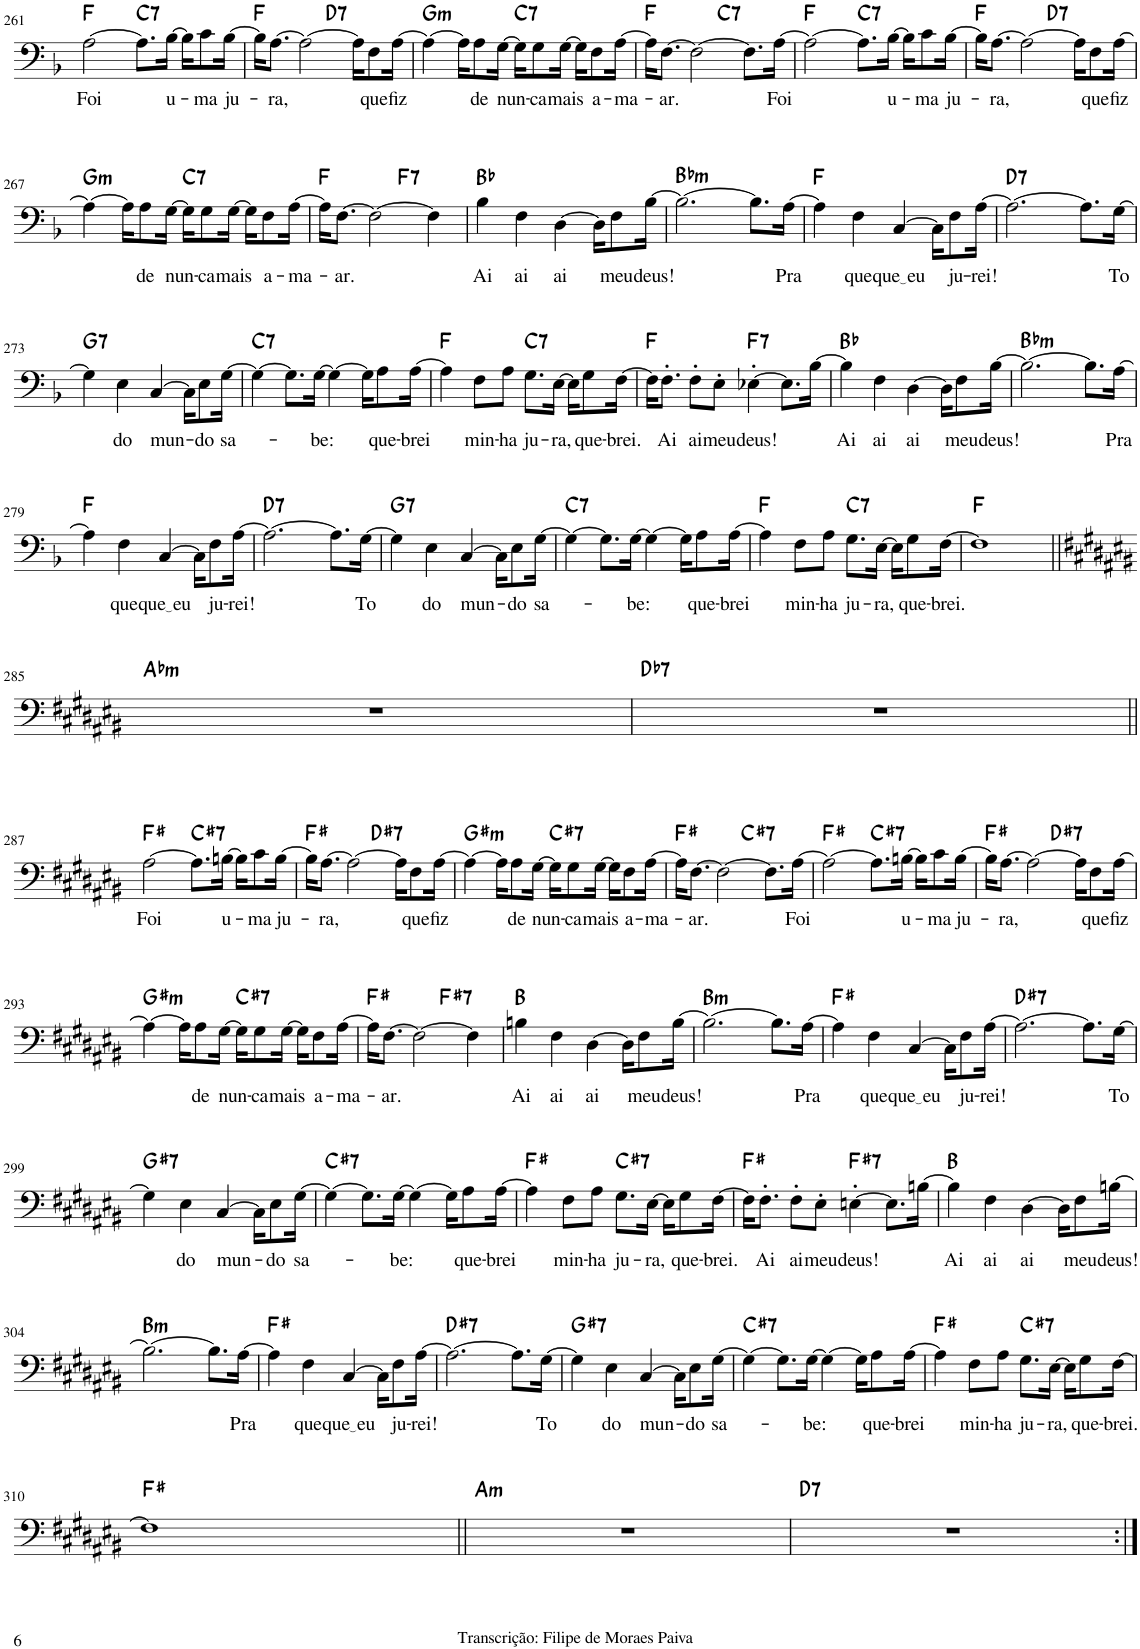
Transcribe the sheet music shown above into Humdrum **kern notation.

**kern	**text	**harte
*part1	*part1	*part1
*staff1	*staff1	*
*I"Melodia	*	*
!!LO:PB:g=z
*clefF4	*	*
*k[b-]	*	*
*M4/4	*	*
=261	=261	=261
!	!LO:LY:b	!
[2A\	Foi	F:maj
!	!	!LO:H:kt=7
8.A\L]	.	C:7
!	!LO:LY:b	!
[16B-\Jk	u-	.
16B-\KL]	.	.
!	!LO:LY:b	!
8c\	-ma	.
!	!LO:LY:b	!
[16B-\Jk	ju-	.
=262	=262	=262
*^	*	*
16B-\KL]	2ryy	.	F:maj
!	!	!LO:LY:b	!
[8.A\J	.	-ra,	.
2A\_	.	.	.
!	!	!	!LO:H:kt=7
.	2ryy	.	D:7
16A\KL]	.	.	.
!	!	!LO:LY:b	!
8F\	.	que	.
!	!	!LO:LY:b	!
[16A\Jk	.	fiz	.
=263	=263	=263	=263
!	!	!	!LO:H:kt=m
*v	*v	*	*
4A\_	.	G:min
16A\KL]	.	.
!	!LO:LY:b	!
8A\	de	.
!	!LO:LY:b	!
[16G\Jk	nun-	.
!	!	!LO:H:kt=7
16G\KL]	.	C:7
!	!LO:LY:b	!
8G\	-ca	.
!	!LO:LY:b	!
[16G\Jk	mais	.
16G\KL]	.	.
!	!LO:LY:b	!
8F\	a-	.
!	!LO:LY:b	!
[16A\Jk	-ma-	.
=264	=264	=264
*^	*	*
16A\KL]	2ryy	.	F:maj
!	!	!LO:LY:b	!
[8.F\J	.	-ar.	.
2F\_	.	.	.
!	!	!	!LO:H:kt=7
.	2ryy	.	C:7
8.F\L]	.	.	.
!	!	!LO:LY:b	!
[16A\Jk	.	Foi	.
*v	*v	*	*
=265	=265	=265
2A\_	.	F:maj
!	!	!LO:H:kt=7
8.A\L]	.	C:7
!	!LO:LY:b	!
[16B-\Jk	u-	.
16B-\KL]	.	.
!	!LO:LY:b	!
8c\	-ma	.
!	!LO:LY:b	!
[16B-\Jk	ju-	.
=266	=266	=266
*^	*	*
16B-\KL]	2ryy	.	F:maj
!	!	!LO:LY:b	!
[8.A\J	.	-ra,	.
2A\_	.	.	.
!	!	!	!LO:H:kt=7
.	2ryy	.	D:7
16A\KL]	.	.	.
!	!	!LO:LY:b	!
8F\	.	que	.
!	!	!LO:LY:b	!
[16A\Jk	.	fiz	.
!!LO:LB:g=z	!!
=267	=267	=267	=267
!	!	!	!LO:H:kt=m
*v	*v	*	*
4A\_	.	G:min
16A\KL]	.	.
!	!LO:LY:b	!
8A\	de	.
!	!LO:LY:b	!
[16G\Jk	nun-	.
!	!	!LO:H:kt=7
16G\KL]	.	C:7
!	!LO:LY:b	!
8G\	-ca	.
!	!LO:LY:b	!
[16G\Jk	mais	.
16G\KL]	.	.
!	!LO:LY:b	!
8F\	a-	.
!	!LO:LY:b	!
[16A\Jk	-ma-	.
=268	=268	=268
*^	*	*
16A\KL]	2ryy	.	F:maj
!	!	!LO:LY:b	!
[8.F\J	.	-ar.	.
2F\_	.	.	.
!	!	!	!LO:H:kt=7
.	2ryy	.	F:7
4F\]	.	.	.
=269	=269	=269	=269
!	!	!LO:LY:b	!
*v	*v	*	*
4B-\	Ai	Bb:maj
!	!LO:LY:b	!
4F\	ai	.
!	!LO:LY:b	!
[4D\	ai	.
16D\KL]	.	.
!	!LO:LY:b	!
8F\	meu	.
!	!LO:LY:b	!
[16B-\Jk	deus!	.
=270	=270	=270
!	!	!LO:H:kt=m
2.B-\_	.	Bb:min
8.B-\L]	.	.
!	!LO:LY:b	!
[16A\Jk	Pra	.
=271	=271	=271
4A\]	.	F:maj
!	!LO:LY:b	!
4F\	que	.
!	!LO:LY:b	!
[4C/	que eu	.
16C\KL]	.	.
!	!LO:LY:b	!
8F\	ju-	.
!	!LO:LY:b	!
[16A\Jk	-rei!	.
=272	=272	=272
!	!	!LO:H:kt=7
2.A\_	.	D:7
8.A\L]	.	.
!	!LO:LY:b	!
[16G\Jk	To	.
!!LO:LB:g=z
=273	=273	=273
!	!	!LO:H:kt=7
4G\]	.	G:7
!	!LO:LY:b	!
4E\	do	.
!	!LO:LY:b	!
[4C/	mun-	.
16C\KL]	.	.
!	!LO:LY:b	!
8E\	-do	.
!	!LO:LY:b	!
[16G\Jk	sa-	.
=274	=274	=274
!	!	!LO:H:kt=7
4G\_	.	C:7
8.G\L]	.	.
!	!LO:LY:b	!
[16G\Jk	-be:	.
4G\_	.	.
16G\KL]	.	.
!	!LO:LY:b	!
8A\	que-	.
!	!LO:LY:b	!
[16A\Jk	-brei	.
=275	=275	=275
4A\]	.	F:maj
!	!LO:LY:b	!
8F\L	min-	.
!	!LO:LY:b	!
8A\J	-ha	.
!	!LO:LY:b	!LO:H:kt=7
8.G\L	ju-	C:7
!	!LO:LY:b	!
[16E\Jk	-ra,	.
16E\KL]	.	.
!	!LO:LY:b	!
8G\	que-	.
!	!LO:LY:b	!
[16F\Jk	-brei.	.
=276	=276	=276
16F\KL]	.	F:maj
!	!LO:LY:b	!
8.F'\J	Ai	.
!	!LO:LY:b	!
8F'\L	ai	.
!	!LO:LY:b	!
8E'\J	meu	.
!	!LO:LY:b	!LO:H:kt=7
[4E-X'\	deus!	F:7
8.E-\L]	.	.
[16B-\Jk	.	.
=277	=277	=277
!	!LO:LY:b	!
4B-\]	Ai	Bb:maj
!	!LO:LY:b	!
4F\	ai	.
!	!LO:LY:b	!
[4D\	ai	.
16D\KL]	.	.
!	!LO:LY:b	!
8F\	meu	.
!	!LO:LY:b	!
[16B-\Jk	deus!	.
=278	=278	=278
!	!	!LO:H:kt=m
2.B-\_	.	Bb:min
8.B-\L]	.	.
!	!LO:LY:b	!
[16A\Jk	Pra	.
!!LO:LB:g=z
=279	=279	=279
4A\]	.	F:maj
!	!LO:LY:b	!
4F\	que	.
!	!LO:LY:b	!
[4C/	que eu	.
16C\KL]	.	.
!	!LO:LY:b	!
8F\	ju-	.
!	!LO:LY:b	!
[16A\Jk	-rei!	.
=280	=280	=280
!	!	!LO:H:kt=7
2.A\_	.	D:7
8.A\L]	.	.
!	!LO:LY:b	!
[16G\Jk	To	.
=281	=281	=281
!	!	!LO:H:kt=7
4G\]	.	G:7
!	!LO:LY:b	!
4E\	do	.
!	!LO:LY:b	!
[4C/	mun-	.
16C\KL]	.	.
!	!LO:LY:b	!
8E\	-do	.
!	!LO:LY:b	!
[16G\Jk	sa-	.
=282	=282	=282
!	!	!LO:H:kt=7
4G\_	.	C:7
8.G\L]	.	.
!	!LO:LY:b	!
[16G\Jk	-be:	.
4G\_	.	.
16G\KL]	.	.
!	!LO:LY:b	!
8A\	que-	.
!	!LO:LY:b	!
[16A\Jk	-brei	.
=283	=283	=283
4A\]	.	F:maj
!	!LO:LY:b	!
8F\L	min-	.
!	!LO:LY:b	!
8A\J	-ha	.
!	!LO:LY:b	!LO:H:kt=7
8.G\L	ju-	C:7
!	!LO:LY:b	!
[16E\Jk	-ra,	.
16E\KL]	.	.
!	!LO:LY:b	!
8G\	que-	.
!	!LO:LY:b	!
[16F\Jk	-brei.	.
=284	=284	=284
1F]	.	F:maj
!!LO:LB:g=z
=285||	=285||	=285||
*k[f#c#g#d#a#e#b#]	*	*
!	!	!LO:H:kt=m
1r	.	Ab:min
=286	=286	=286
!	!	!LO:H:kt=7
1r	.	Db:7
!!LO:LB:g=z
=287||	=287||	=287||
!	!LO:LY:b	!
[2A#\	Foi	F#:maj
!	!	!LO:H:kt=7
8.A#\L]	.	C#:7
!	!LO:LY:b	!
[16Bn\Jk	u-	.
16B\KL]	.	.
!	!LO:LY:b	!
8c#\	-ma	.
!	!LO:LY:b	!
[16B\Jk	ju-	.
=288	=288	=288
*^	*	*
16B\KL]	2ryy	.	F#:maj
!	!	!LO:LY:b	!
[8.A#\J	.	-ra,	.
2A#\_	.	.	.
!	!	!	!LO:H:kt=7
.	2ryy	.	D#:7
16A#\KL]	.	.	.
!	!	!LO:LY:b	!
8F#\	.	que	.
!	!	!LO:LY:b	!
[16A#\Jk	.	fiz	.
=289	=289	=289	=289
!	!	!	!LO:H:kt=m
*v	*v	*	*
4A#\_	.	G#:min
16A#\KL]	.	.
!	!LO:LY:b	!
8A#\	de	.
!	!LO:LY:b	!
[16G#\Jk	nun-	.
!	!	!LO:H:kt=7
16G#\KL]	.	C#:7
!	!LO:LY:b	!
8G#\	-ca	.
!	!LO:LY:b	!
[16G#\Jk	mais	.
16G#\KL]	.	.
!	!LO:LY:b	!
8F#\	a-	.
!	!LO:LY:b	!
[16A#\Jk	-ma-	.
=290	=290	=290
*^	*	*
16A#\KL]	2ryy	.	F#:maj
!	!	!LO:LY:b	!
[8.F#\J	.	-ar.	.
2F#\_	.	.	.
!	!	!	!LO:H:kt=7
.	2ryy	.	C#:7
8.F#\L]	.	.	.
!	!	!LO:LY:b	!
[16A#\Jk	.	Foi	.
*v	*v	*	*
=291	=291	=291
2A#\_	.	F#:maj
!	!	!LO:H:kt=7
8.A#\L]	.	C#:7
!	!LO:LY:b	!
[16Bn\Jk	u-	.
16B\KL]	.	.
!	!LO:LY:b	!
8c#\	-ma	.
!	!LO:LY:b	!
[16B\Jk	ju-	.
=292	=292	=292
*^	*	*
16B\KL]	2ryy	.	F#:maj
!	!	!LO:LY:b	!
[8.A#\J	.	-ra,	.
2A#\_	.	.	.
!	!	!	!LO:H:kt=7
.	2ryy	.	D#:7
16A#\KL]	.	.	.
!	!	!LO:LY:b	!
8F#\	.	que	.
!	!	!LO:LY:b	!
[16A#\Jk	.	fiz	.
!!LO:LB:g=z	!!
=293	=293	=293	=293
!	!	!	!LO:H:kt=m
*v	*v	*	*
4A#\_	.	G#:min
16A#\KL]	.	.
!	!LO:LY:b	!
8A#\	de	.
!	!LO:LY:b	!
[16G#\Jk	nun-	.
!	!	!LO:H:kt=7
16G#\KL]	.	C#:7
!	!LO:LY:b	!
8G#\	-ca	.
!	!LO:LY:b	!
[16G#\Jk	mais	.
16G#\KL]	.	.
!	!LO:LY:b	!
8F#\	a-	.
!	!LO:LY:b	!
[16A#\Jk	-ma-	.
=294	=294	=294
*^	*	*
16A#\KL]	2ryy	.	F#:maj
!	!	!LO:LY:b	!
[8.F#\J	.	-ar.	.
2F#\_	.	.	.
!	!	!	!LO:H:kt=7
.	2ryy	.	F#:7
4F#\]	.	.	.
=295	=295	=295	=295
!	!	!LO:LY:b	!
*v	*v	*	*
4Bn\	Ai	B:maj
!	!LO:LY:b	!
4F#\	ai	.
!	!LO:LY:b	!
[4D#\	ai	.
16D#\KL]	.	.
!	!LO:LY:b	!
8F#\	meu	.
!	!LO:LY:b	!
[16B\Jk	deus!	.
=296	=296	=296
!	!	!LO:H:kt=m
2.B\_	.	B:min
8.B\L]	.	.
!	!LO:LY:b	!
[16A#\Jk	Pra	.
=297	=297	=297
4A#\]	.	F#:maj
!	!LO:LY:b	!
4F#\	que	.
!	!LO:LY:b	!
[4C#/	que eu	.
16C#\KL]	.	.
!	!LO:LY:b	!
8F#\	ju-	.
!	!LO:LY:b	!
[16A#\Jk	-rei!	.
=298	=298	=298
!	!	!LO:H:kt=7
2.A#\_	.	D#:7
8.A#\L]	.	.
!	!LO:LY:b	!
[16G#\Jk	To	.
!!LO:LB:g=z
=299	=299	=299
!	!	!LO:H:kt=7
4G#\]	.	G#:7
!	!LO:LY:b	!
4E#\	do	.
!	!LO:LY:b	!
[4C#/	mun-	.
16C#\KL]	.	.
!	!LO:LY:b	!
8E#\	-do	.
!	!LO:LY:b	!
[16G#\Jk	sa-	.
=300	=300	=300
!	!	!LO:H:kt=7
4G#\_	.	C#:7
8.G#\L]	.	.
!	!LO:LY:b	!
[16G#\Jk	-be:	.
4G#\_	.	.
16G#\KL]	.	.
!	!LO:LY:b	!
8A#\	que-	.
!	!LO:LY:b	!
[16A#\Jk	-brei	.
=301	=301	=301
4A#\]	.	F#:maj
!	!LO:LY:b	!
8F#\L	min-	.
!	!LO:LY:b	!
8A#\J	-ha	.
!	!LO:LY:b	!LO:H:kt=7
8.G#\L	ju-	C#:7
!	!LO:LY:b	!
[16E#\Jk	-ra,	.
16E#\KL]	.	.
!	!LO:LY:b	!
8G#\	que-	.
!	!LO:LY:b	!
[16F#\Jk	-brei.	.
=302	=302	=302
16F#\KL]	.	F#:maj
!	!LO:LY:b	!
8.F#'\J	Ai	.
!	!LO:LY:b	!
8F#'\L	ai	.
!	!LO:LY:b	!
8E#'\J	meu	.
!	!LO:LY:b	!LO:H:kt=7
[4En'\	deus!	F#:7
8.E\L]	.	.
[16Bn\Jk	.	.
=303	=303	=303
!	!LO:LY:b	!
4B\]	Ai	B:maj
!	!LO:LY:b	!
4F#\	ai	.
!	!LO:LY:b	!
[4D#\	ai	.
16D#\KL]	.	.
!	!LO:LY:b	!
8F#\	meu	.
!	!LO:LY:b	!
[16Bn\Jk	deus!	.
!!LO:LB:g=z
=304	=304	=304
!	!	!LO:H:kt=m
2.B\_	.	B:min
8.B\L]	.	.
!	!LO:LY:b	!
[16A#\Jk	Pra	.
=305	=305	=305
4A#\]	.	F#:maj
!	!LO:LY:b	!
4F#\	que	.
!	!LO:LY:b	!
[4C#/	que eu	.
16C#\KL]	.	.
!	!LO:LY:b	!
8F#\	ju-	.
!	!LO:LY:b	!
[16A#\Jk	-rei!	.
=306	=306	=306
!	!	!LO:H:kt=7
2.A#\_	.	D#:7
8.A#\L]	.	.
!	!LO:LY:b	!
[16G#\Jk	To	.
=307	=307	=307
!	!	!LO:H:kt=7
4G#\]	.	G#:7
!	!LO:LY:b	!
4E#\	do	.
!	!LO:LY:b	!
[4C#/	mun-	.
16C#\KL]	.	.
!	!LO:LY:b	!
8E#\	-do	.
!	!LO:LY:b	!
[16G#\Jk	sa-	.
=308	=308	=308
!	!	!LO:H:kt=7
4G#\_	.	C#:7
8.G#\L]	.	.
!	!LO:LY:b	!
[16G#\Jk	-be:	.
4G#\_	.	.
16G#\KL]	.	.
!	!LO:LY:b	!
8A#\	que-	.
!	!LO:LY:b	!
[16A#\Jk	-brei	.
=309	=309	=309
4A#\]	.	F#:maj
!	!LO:LY:b	!
8F#\L	min-	.
!	!LO:LY:b	!
8A#\J	-ha	.
!	!LO:LY:b	!LO:H:kt=7
8.G#\L	ju-	C#:7
!	!LO:LY:b	!
[16E#\Jk	-ra,	.
16E#\KL]	.	.
!	!LO:LY:b	!
8G#\	que-	.
!	!LO:LY:b	!
[16F#\Jk	-brei.	.
!!LO:LB:g=z
=310	=310	=310
1F#]	.	F#:maj
=311||	=311||	=311||
!	!	!LO:H:kt=m
1r	.	A:min
=312	=312	=312
!	!	!LO:H:kt=7
1r	.	D:7
=:|!	=:|!	=:|!
*-	*-	*-
